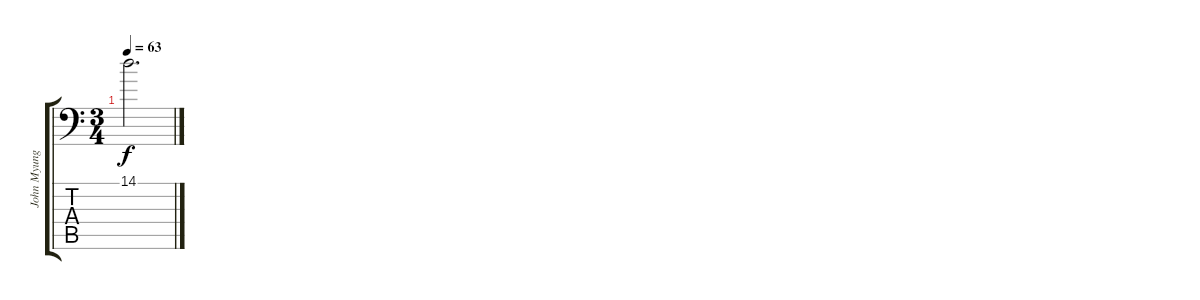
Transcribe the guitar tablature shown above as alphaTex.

\track ("John Myung (Bass)" "John Myung") {instrument electricbassfinger}
\staff {score tabs}
\tuning (C3 G2 D2 A1 E1 B0) {hide}
\ts (3 4)
\tempo 63
\clef f4
\ks c
14.1{t}.2{d dy f}
